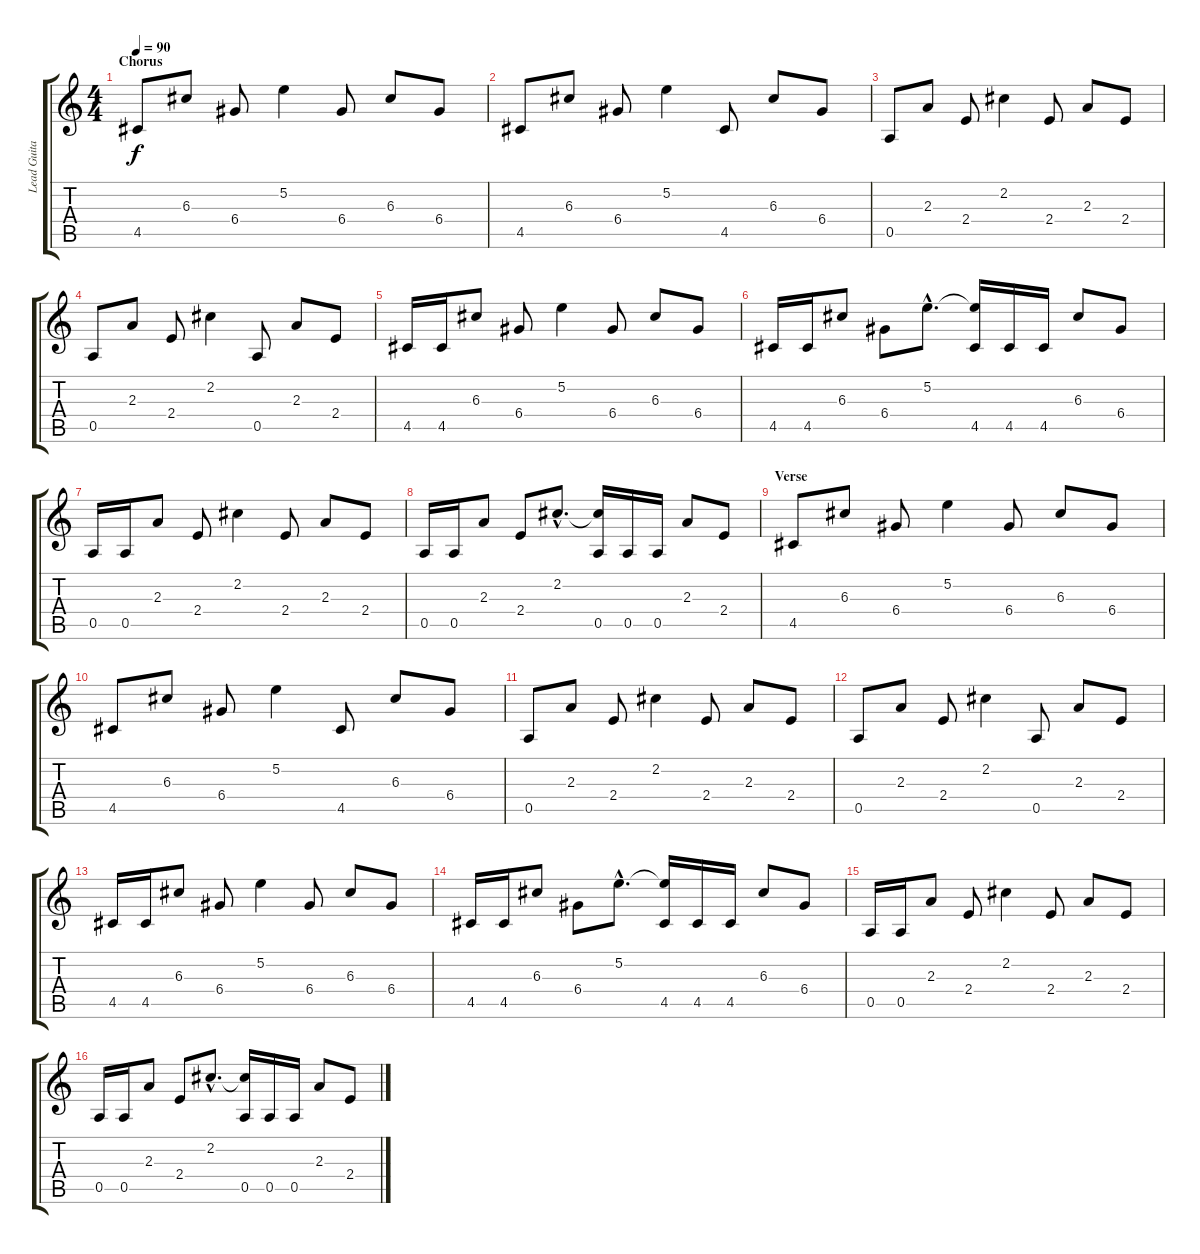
\track ("Lead Guitar" "Lead Guita") {instrument distortionguitar}
\staff {score tabs}
\tuning (E4 B3 G3 D3 A2 E2) {hide}
\ts (4 4)
\section ("" "Chorus")
\tempo 90
\clef g2
\ks c
4.5.8{dy f balance 13} 6.3.8 6.4.8 5.2.4 6.4.8 6.3.8 6.4.8 |
4.5.8 6.3.8 6.4.8 5.2.4 4.5.8 6.3.8 6.4.8 |
0.5.8 2.3.8 2.4.8 2.2.4 2.4.8 2.3.8 2.4.8 |
0.5.8 2.3.8 2.4.8 2.2.4 0.5.8 2.3.8 2.4.8 |
4.5.16 4.5.16 6.3.8 6.4.8 5.2.4 6.4.8 6.3.8 6.4.8 |
4.5.16 4.5.16 6.3.8 6.4.8 5.2{hac}.8{d} (5.2{t} 4.5).16 4.5.16 4.5.16 6.3.8 6.4.8 |
0.5.16 0.5.16 2.3.8 2.4.8 2.2.4 2.4.8 2.3.8 2.4.8 |
0.5.16 0.5.16 2.3.8 2.4.8 2.2{hac}.8{d} (2.2{t} 0.5).16 0.5.16 0.5.16 2.3.8 2.4.8 |
\section ("" "Verse")
4.5.8{balance 8} 6.3.8 6.4.8 5.2.4 6.4.8 6.3.8 6.4.8 |
4.5.8 6.3.8 6.4.8 5.2.4 4.5.8 6.3.8 6.4.8 |
0.5.8 2.3.8 2.4.8 2.2.4 2.4.8 2.3.8 2.4.8 |
0.5.8 2.3.8 2.4.8 2.2.4 0.5.8 2.3.8 2.4.8 |
4.5.16 4.5.16 6.3.8 6.4.8 5.2.4 6.4.8 6.3.8 6.4.8 |
4.5.16 4.5.16 6.3.8 6.4.8 5.2{hac}.8{d} (5.2{t} 4.5).16 4.5.16 4.5.16 6.3.8 6.4.8 |
0.5.16 0.5.16 2.3.8 2.4.8 2.2.4 2.4.8 2.3.8 2.4.8 |
0.5.16 0.5.16 2.3.8 2.4.8 2.2{hac}.8{d} (2.2{t} 0.5).16 0.5.16 0.5.16 2.3.8 2.4.8
